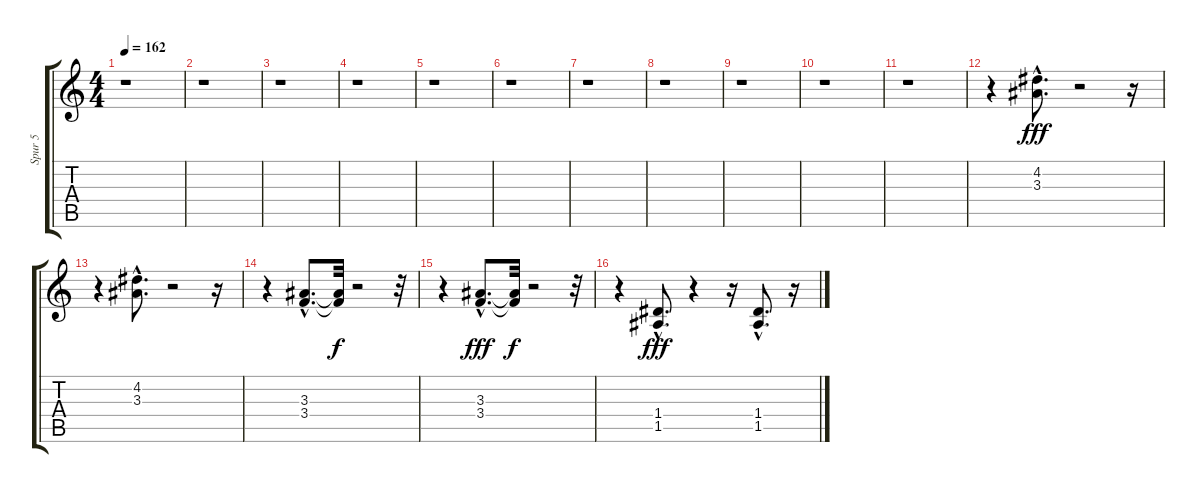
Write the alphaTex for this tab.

\track ("Spur 5" "Spur 5") {instrument distortionguitar}
\staff {score tabs}
\tuning (E4 B3 G3 D3 A2 E2) {hide}
\ts (4 4)
\tempo 162
\clef g2
\ks c
r.1{dy f} |
r.1 |
r.1 |
r.1 |
r.1 |
r.1 |
r.1 |
r.1 |
r.1 |
r.1 |
r.1 |
r.4 (4.2{hac} 3.3{hac}).8{d dy fff} r.2 r.16 |
r.4 (4.2{hac} 3.3{hac}).8{d} r.2 r.16 |
r.4 (3.3{hac} 3.4{hac}).8{d} (3.3{t} 3.4{t}).32{dy f} r.2 r.32 |
r.4 (3.3{hac} 3.4{hac}).8{d dy fff} (3.3{t} 3.4{t}).32{dy f} r.2 r.32 |
r.4 (1.4{hac} 1.5{hac}).8{d dy fff} r.4 r.16 (1.4{hac} 1.5).8{d} r.16
